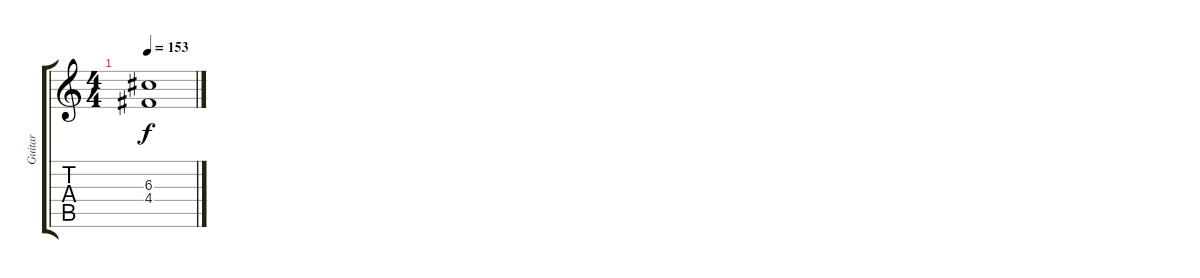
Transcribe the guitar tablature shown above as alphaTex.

\track ("Guitar" "Guitar") {instrument distortionguitar}
\staff {score tabs}
\tuning (E4 B3 G3 D3 A2 E2) {hide}
\ts (4 4)
\tempo 153
\clef g2
\ks c
(6.3{t} 4.4{t}).1{dy f}
